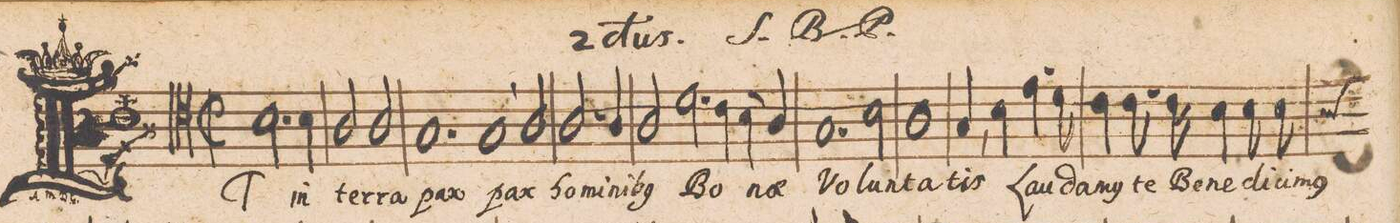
**kern	**text
*I"[Tenor II]	*
*clefC4	*
*k[]	*
*met(C|)	*
*M2/1	*
2.B\	ET
4B\	in
2A/	ter-
2A/	-ra
=2-	=2-
1.G	pax
1G,/	pax
=3-	=3-
2A/	ho-
2.A/	-mi-
4A/	-ni-
=4-	=4-
2A/	-b(us)
2.d\	Bo-
4c\	.
(4B\	-nae
4A/)	.
=5-	=5-
1.G	Vo-
2B\	-lun-
=6-	=6-
1A	-ta-
4G,/	-tis
4B\	Lau-
4.e\	-da-
8d\	-m(us)
=7-	=7-
4c\	te
8.c\	Be-
16c\	-ne-
4B\	-di-
8B\	-ci-
*custos:A	*
8B\	-m(us)
*-	*-
